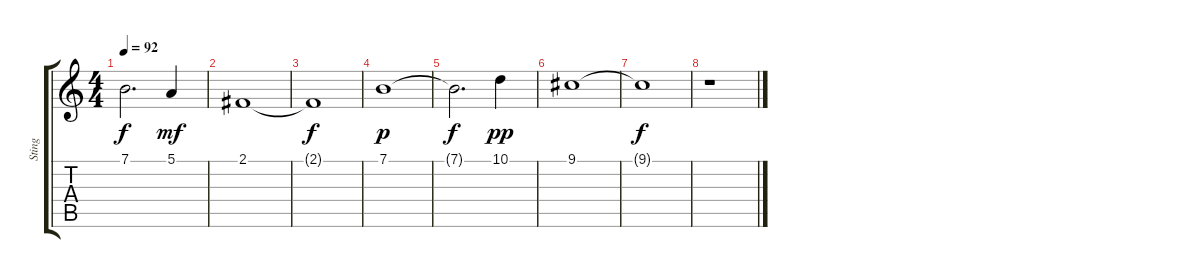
\track ("Sting" "Sting") {instrument synthstrings1}
\staff {score tabs}
\tuning (E4 B3 G3 D3 A2 E2) {hide}
\ts (4 4)
\tempo 92
\clef g2
\ks c
7.1{t}.2{d dy f} 5.1.4{dy mf} |
2.1.1 |
2.1{t}.1{dy f} |
7.1.1{dy p} |
7.1{t}.2{d dy f} 10.1.4{dy pp} |
9.1.1 |
9.1{t}.1{dy f} |
r.1
